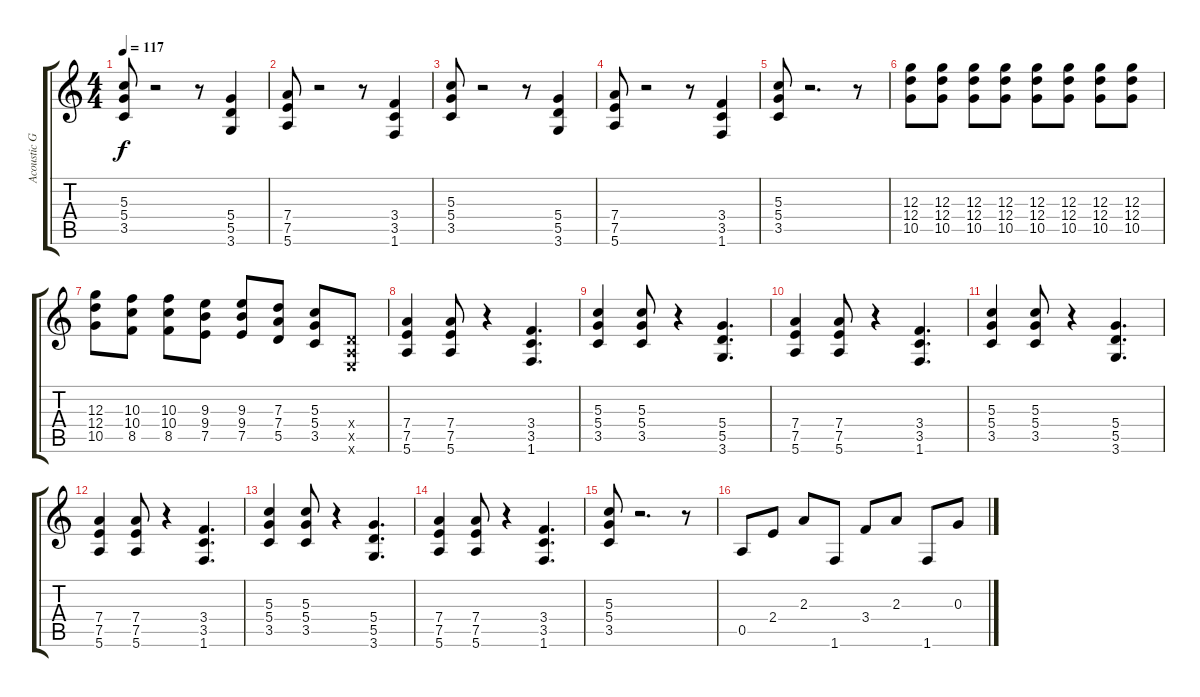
\track ("Acoustic Guitar" "Acoustic G") {instrument acousticguitarsteel}
\staff {score tabs}
\tuning (E4 B3 G3 D3 A2 E2) {hide}
\ts (4 4)
\tempo 117
\clef g2
\ks c
(5.3 5.4 3.5).8{dy f} r.2 r.8 (5.4 5.5 3.6).4 |
(7.4 7.5 5.6).8 r.2 r.8 (3.4 3.5 1.6).4 |
(5.3 5.4 3.5).8 r.2 r.8 (5.4 5.5 3.6).4 |
(7.4 7.5 5.6).8 r.2 r.8 (3.4 3.5 1.6).4 |
(5.3 5.4 3.5).8 r.2{d} r.8 |
(12.3 12.4 10.5).8 (12.3 12.4 10.5).8 (12.3 12.4 10.5).8 (12.3 12.4 10.5).8 (12.3 12.4 10.5).8 (12.3 12.4 10.5).8 (12.3 12.4 10.5).8 (12.3 12.4 10.5).8 |
(12.3 12.4 10.5).8 (10.3 10.4 8.5).8 (10.3 10.4 8.5).8 (9.3 9.4 7.5).8 (9.3 9.4 7.5).8 (7.3 7.4 5.5).8 (5.3 5.4 3.5).8 (0.4{x} 0.5{x} 0.6{x}).8 |
(7.4 7.5 5.6).4 (7.4 7.5 5.6).8 r.4 (3.4 3.5 1.6).4{d} |
(5.3 5.4 3.5).4 (5.3 5.4 3.5).8 r.4 (5.4 5.5 3.6).4{d} |
(7.4 7.5 5.6).4 (7.4 7.5 5.6).8 r.4 (3.4 3.5 1.6).4{d} |
(5.3 5.4 3.5).4 (5.3 5.4 3.5).8 r.4 (5.4 5.5 3.6).4{d} |
(7.4 7.5 5.6).4 (7.4 7.5 5.6).8 r.4 (3.4 3.5 1.6).4{d} |
(5.3 5.4 3.5).4 (5.3 5.4 3.5).8 r.4 (5.4 5.5 3.6).4{d} |
(7.4 7.5 5.6).4 (7.4 7.5 5.6).8 r.4 (3.4 3.5 1.6).4{d} |
(5.3 5.4 3.5).8 r.2{d} r.8 |
0.5.8 2.4.8 2.3.8 1.6.8 3.4.8 2.3.8 1.6.8 0.3.8
